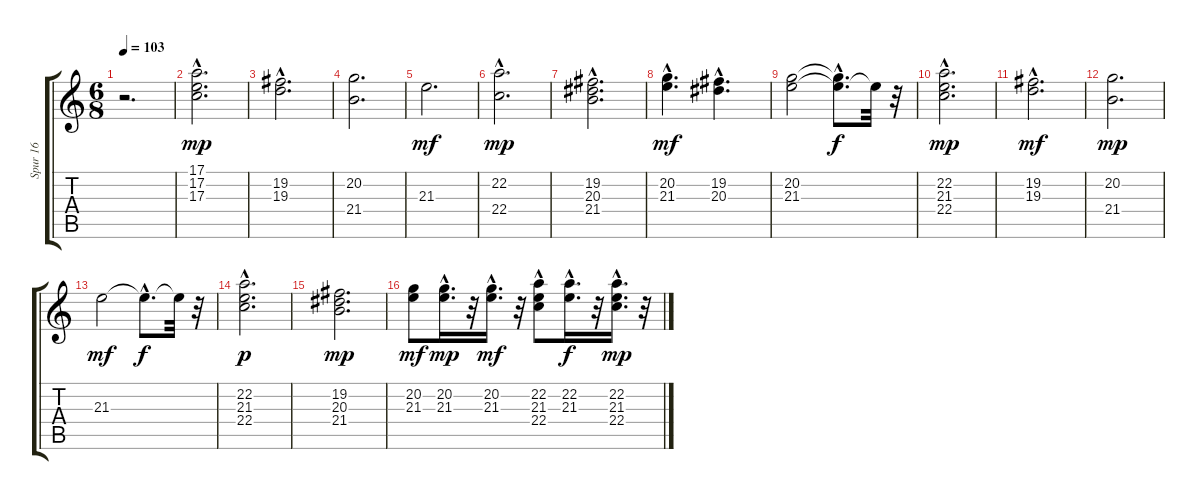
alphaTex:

\track ("Spur 16" "Spur 16") {instrument acousticgrandpiano}
\staff {score tabs}
\tuning (E4 B3 G3 D3 A2 E2) {hide}
\ts (6 8)
\tempo 103
\clef g2
\ks c
r.2{d dy mp instrument acousticgrandpiano} |
(17.1 17.2{hac} 17.3).2{d instrument rockorgan} |
(19.2{hac} 19.3).2{d} |
(20.2 21.4).2{d} |
21.3.2{d dy mf} |
(22.2{hac} 22.4).2{d dy mp} |
(19.2{hac} 20.3{hac} 21.4).2{d} |
(20.2{hac} 21.3{hac}).4{d dy mf} (19.2 20.3{hac}).4{d} |
(20.2 21.3).2 (20.2{hac t} 21.3{hac t}).8{d dy f} 21.3{t}.32 r.32 |
(22.2 21.3{hac} 22.4).2{d dy mp} |
(19.2{hac} 19.3).2{d dy mf} |
(20.2 21.4).2{d dy mp} |
21.3.2{dy mf} 21.3{hac t}.8{d dy f} 21.3{t}.32 r.32 |
(22.2{hac} 21.3 22.4).2{d dy p} |
(19.2 20.3 21.4).2{d dy mp} |
(20.2 21.3).8{dy mf} (20.2{hac} 21.3{hac}).16{d dy mp} r.32 (20.2{hac} 21.3{hac}).16{d dy mf} r.32 (22.2{hac} 21.3 22.4{hac}).8 (22.2{hac} 21.3{hac}).16{d dy f} r.32 (22.2{hac} 21.3{hac} 22.4).16{d dy mp} r.32
